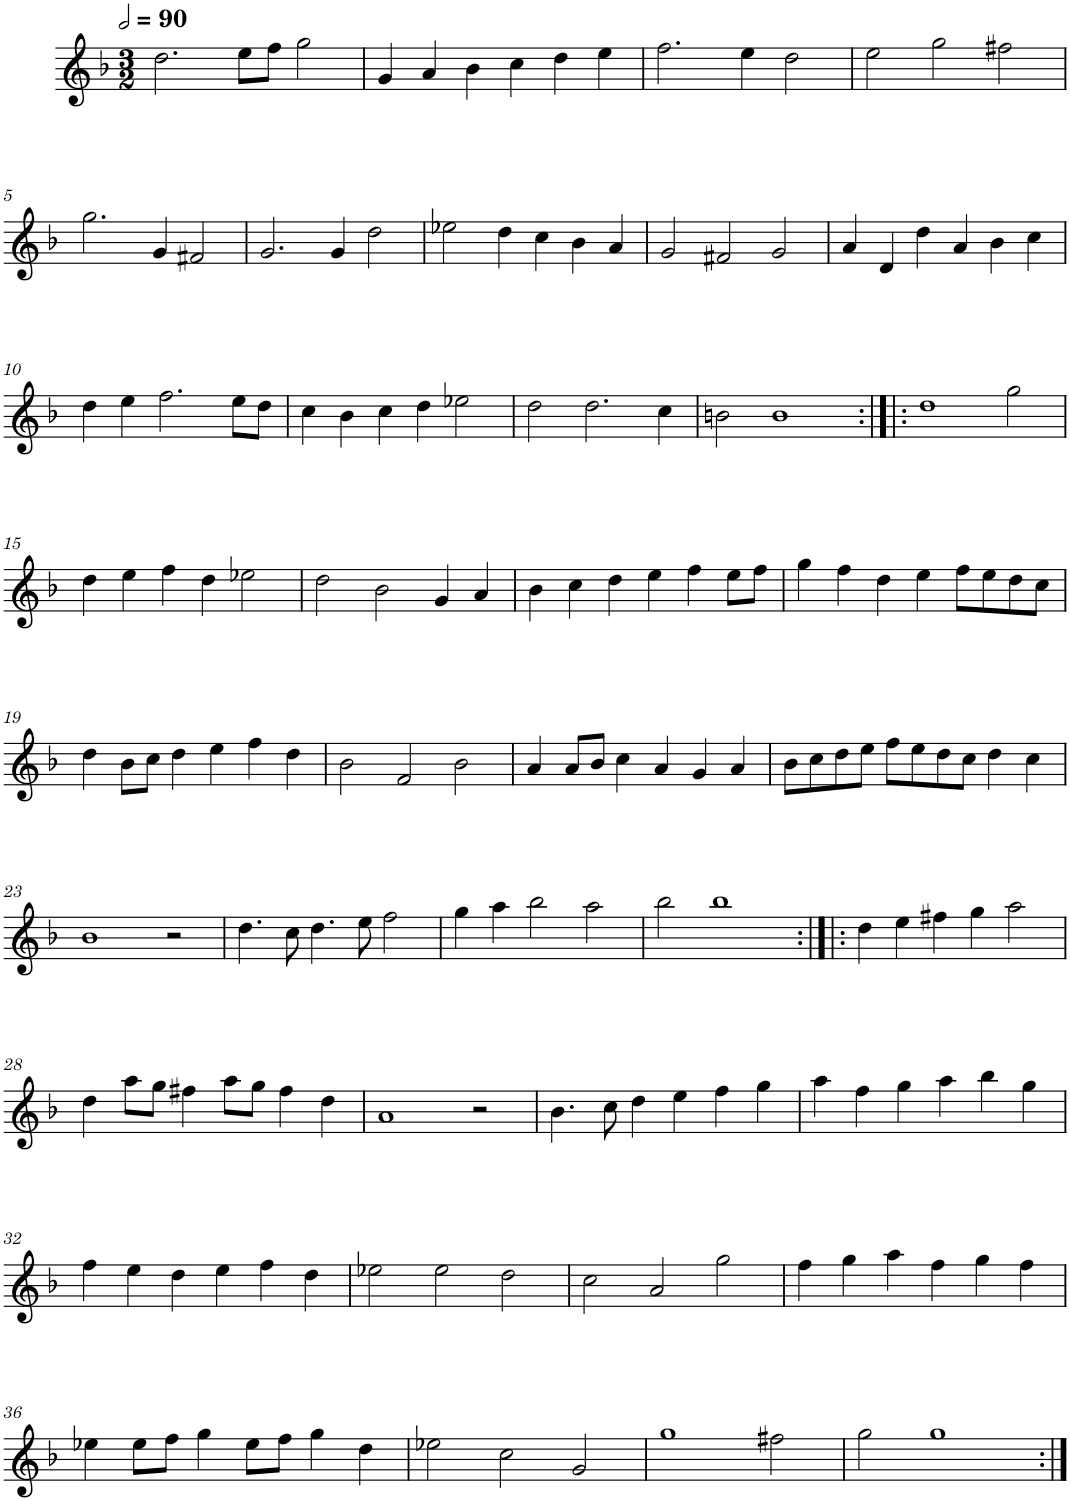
**kern
*part1
*staff1
*I"Cinq parties
*clefG2
*k[b-]
*M3/2
*MM180
=1
2.dd\
8ee\L
8ff\J
2gg\
=2
4g/
4a/
4b-\
4cc\
4dd\
4ee\
=3
2.ff\
4ee\
2dd\
=4
2ee\
2gg\
2ff#X\
!!LO:LB:g=z
=5
2.gg\
4g/
2f#X/
=6
2.g/
4g/
2dd\
=7
2ee-X\
4dd\
4cc\
4b-\
4a/
=8
2g/
2f#X/
2g/
=9
4a/
4d/
4dd\
4a/
4b-\
4cc\
!!LO:LB:g=z
=10
4dd\
4ee\
2.ff\
8ee\L
8dd\J
=11
4cc\
4b-\
4cc\
4dd\
2ee-X\
=12
2dd\
2.dd\
4cc\
=13
2bn\
1b
=14:|!|:
1dd
2gg\
!!LO:LB:g=z
=15
4dd\
4ee\
4ff\
4dd\
2ee-X\
=16
2dd\
2b-\
4g/
4a/
=17
4b-\
4cc\
4dd\
4ee\
4ff\
8ee\L
8ff\J
=18
4gg\
4ff\
4dd\
4ee\
8ff\L
8ee\
8dd\
8cc\J
!!LO:LB:g=z
=19
4dd\
8b-\L
8cc\J
4dd\
4ee\
4ff\
4dd\
=20
2b-\
2f/
2b-\
=21
4a/
8a/L
8b-/J
4cc\
4a/
4g/
4a/
=22
8b-\L
8cc\
8dd\
8ee\J
8ff\L
8ee\
8dd\
8cc\J
4dd\
4cc\
!!LO:LB:g=z
=23
1b-
2r
=24
4.dd\
8cc\
4.dd\
8ee\
2ff\
=25
4gg\
4aa\
2bb-\
2aa\
=26
2bb-\
1bb-
=27:|!|:
4dd\
4ee\
4ff#X\
4gg\
2aa\
!!LO:LB:g=z
=28
4dd\
8aa\L
8gg\J
4ff#X\
8aa\L
8gg\J
4ff#\
4dd\
=29
1a
2r
=30
4.b-\
8cc\
4dd\
4ee\
4ff\
4gg\
=31
4aa\
4ff\
4gg\
4aa\
4bb-\
4gg\
!!LO:LB:g=z
=32
4ff\
4ee\
4dd\
4ee\
4ff\
4dd\
=33
2ee-X\
2ee-\
2dd\
=34
2cc\
2a/
2gg\
=35
4ff\
4gg\
4aa\
4ff\
4gg\
4ff\
!!LO:LB:g=z
=36
4ee-X\
8ee-\L
8ff\J
4gg\
8ee-\L
8ff\J
4gg\
4dd\
=37
2ee-X\
2cc\
2g/
=38
1gg
2ff#X\
=39
2gg\
1gg
=:|!
*-
